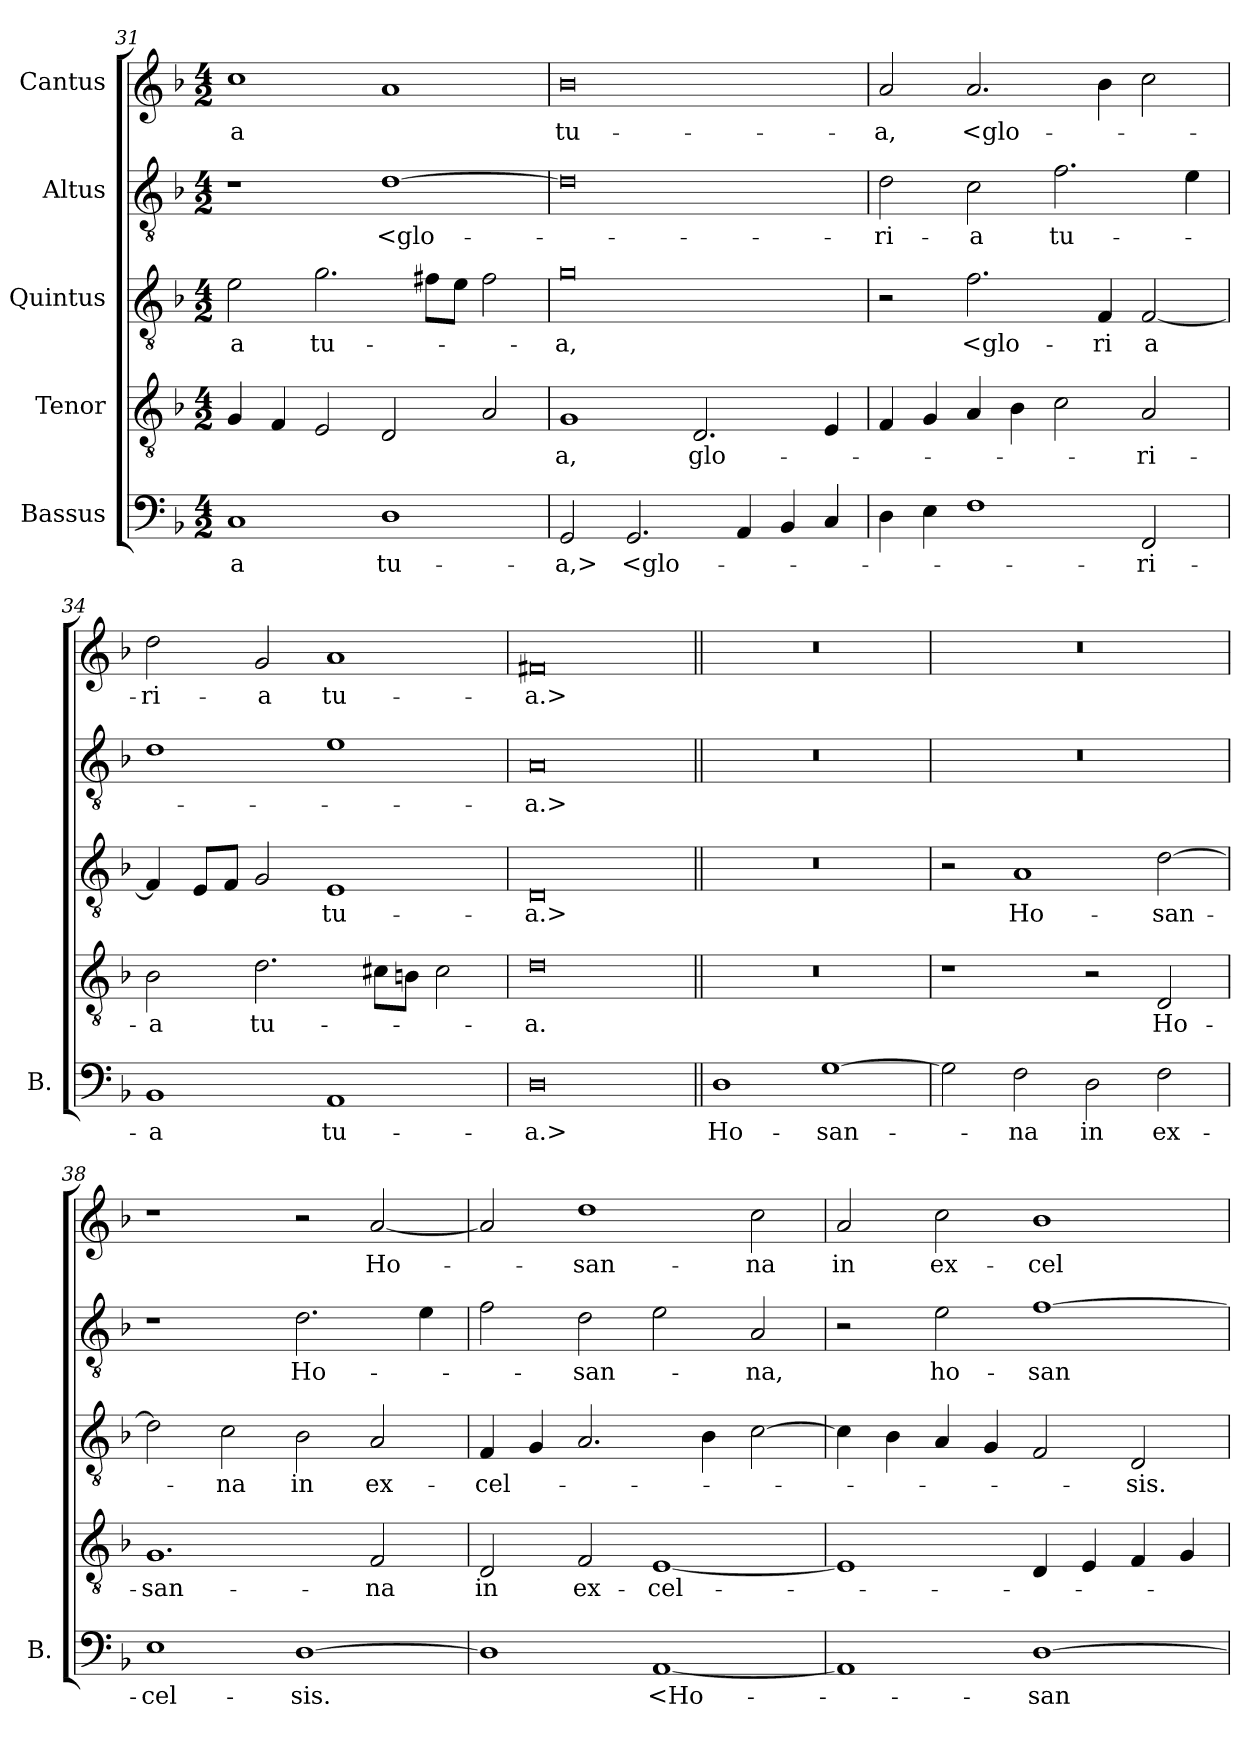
**kern	**text	**kern	**text	**kern	**text	**kern	**text	**kern	**text
*part5	*part5	*part4	*part4	*part3	*part3	*part2	*part2	*part1	*part1
*staff5	*staff5	*staff4	*staff4	*staff3	*staff3	*staff2	*staff2	*staff1	*staff1
*I"Bassus	*	*I"Tenor	*	*I"Quintus	*	*I"Altus	*	*I"Cantus	*
*I'B.	*	*	*	*	*	*	*	*	*
*clefF4	*	*clefGv2	*	*clefGv2	*	*clefGv2	*	*clefG2	*
*	*	*ITrd7c12	*	*ITrd7c12	*	*ITrd7c12	*	*	*
*k[b-]	*	*k[b-]	*	*k[b-]	*	*k[b-]	*	*k[b-]	*
*F:	*	*F:	*	*F:	*	*F:	*	*F:	*
*M4/2	*	*M4/2	*	*M4/2	*	*M4/2	*	*M4/2	*
=31	=31	=31	=31	=31	=31	=31	=31	=31	=31
1C/	-a	4GG/	.	2E\	-a	1r	.	1cc\	-a
.	.	4FF/	.	.	.	.	.	.	.
.	.	2EE/	.	2.G\	tu-	.	.	.	.
1D\	tu-	2DD/	.	.	.	[1D\	<glo-	1a/	.
.	.	.	.	8F#\L	.	.	.	.	.
.	.	.	.	8E\J	.	.	.	.	.
.	.	2AA/	.	2F#\	.	.	.	.	.
=32	=32	=32	=32	=32	=32	=32	=32	=32	=32
2GG/	-a,>	1GG/	-a,	0G\	-a,	0D\]	.	0b-\	tu-
2.GG/	<glo-	.	.	.	.	.	.	.	.
.	.	2.DD/	glo-	.	.	.	.	.	.
4AA/	.	.	.	.	.	.	.	.	.
4BB-/	.	.	.	.	.	.	.	.	.
4C/	.	4EE/	.	.	.	.	.	.	.
=33	=33	=33	=33	=33	=33	=33	=33	=33	=33
4D\	.	4FF/	.	2r	.	2D\	-ri-	2a/	-a,
4E\	.	4GG/	.	.	.	.	.	.	.
1F\	.	4AA/	.	2.F\	<glo-	2C\	-a	2.a/	<glo-
.	.	4BB-\	.	.	.	.	.	.	.
.	.	2C\	.	.	.	2.F\	tu-	.	.
.	.	.	.	4FF/	-ri	.	.	4b-\	.
2FF/	-ri-	2AA/	-ri-	[2FF/	a	.	.	2cc\	.
.	.	.	.	.	.	4E\	.	.	.
=34	=34	=34	=34	=34	=34	=34	=34	=34	=34
1BB-/	-a	2BB-\	-a	4FF/]	.	1D\	.	2dd\	-ri-
.	.	.	.	8EE/L	.	.	.	.	.
.	.	.	.	8FF/J	.	.	.	.	.
.	.	2.D\	tu-	2GG/	.	.	.	2g/	-a
1AA/	tu-	.	.	1EE/	tu-	1E\	.	1a/	tu-
.	.	8C#\L	.	.	.	.	.	.	.
.	.	8BB\J	.	.	.	.	.	.	.
.	.	2C#\	.	.	.	.	.	.	.
=35	=35	=35	=35	=35	=35	=35	=35	=35	=35
0D\	-a.>	0D\	-a.	0DD/	-a.>	0AA/	-a.>	0f#X/	-a.>
=36||	=36||	=36||	=36||	=36||	=36||	=36||	=36||	=36||	=36||
1D\	Ho-	0r	.	0r	.	0r	.	0r	.
[1G\	-san-	.	.	.	.	.	.	.	.
=37	=37	=37	=37	=37	=37	=37	=37	=37	=37
2G\]	.	1r	.	2r	.	0r	.	0r	.
2F\	-na	.	.	1AA/	Ho-	.	.	.	.
2D\	in	2r	.	.	.	.	.	.	.
2F\	ex-	2DD/	Ho-	[2D\	-san-	.	.	.	.
=38	=38	=38	=38	=38	=38	=38	=38	=38	=38
1E\	-cel-	1.GG/	-san-	2D\]	.	1r	.	1r	.
.	.	.	.	2C\	-na	.	.	.	.
[1D\	-sis.	.	.	2BB-\	in	2.D\	Ho-	2r	.
.	.	2FF/	-na	2AA/	ex-	.	.	[2a/	Ho-
.	.	.	.	.	.	4E\	.	.	.
=39	=39	=39	=39	=39	=39	=39	=39	=39	=39
1D\]	.	2DD/	in	4FF/	-cel-	2F\	.	2a/]	.
.	.	.	.	4GG/	.	.	.	.	.
.	.	2FF/	ex-	2.AA/	.	2D\	-san-	1dd\	-san-
[1AA/	<Ho-	[1EE/	-cel-	.	.	2E\	.	.	.
.	.	.	.	4BB-\	.	.	.	.	.
.	.	.	.	[2C\	.	2AA/	-na,	2cc\	-na
=40	=40	=40	=40	=40	=40	=40	=40	=40	=40
1AA/]	.	1EE/]	.	4C\]	.	2r	.	2a/	in
.	.	.	.	4BB-\	.	.	.	.	.
.	.	.	.	4AA/	.	2E\	ho-	2cc\	ex-
.	.	.	.	4GG/	.	.	.	.	.
[1D\	-san-	4DD/	.	2FF/	.	[1F\	-san-	1b-\	-cel-
.	.	4EE/	.	.	.	.	.	.	.
.	.	4FF/	.	2DD/	-sis.	.	.	.	.
.	.	4GG/	.	.	.	.	.	.	.
=	=	=	=	=	=	=	=	=	=
*-	*-	*-	*-	*-	*-	*-	*-	*-	*-
